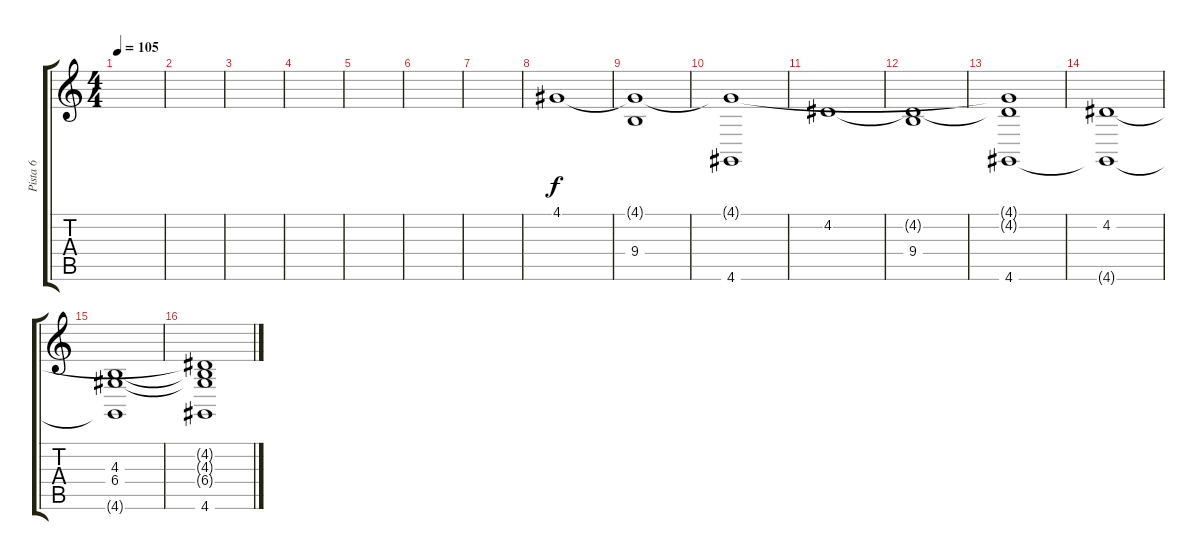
\track ("Pista 6" "Pista 6") {instrument pad8sweep}
\staff {score tabs}
\tuning (E4 B3 G3 D3 A2 E2) {hide}
\ts (4 4)
\tempo 105
\clef g2
\ks c
|
|
|
|
|
|
|
4.1.1 |
(4.1{t} 9.4).1 |
(4.1{t} 4.6).1 |
4.2.1 |
(4.2{t} 9.4).1 |
(4.1{t} 4.2{t} 4.6).1 |
(4.2 4.6{t}).1 |
(4.3 6.4 4.6{t}).1 |
(4.2{t} 4.3{t} 6.4{t} 4.6).1
